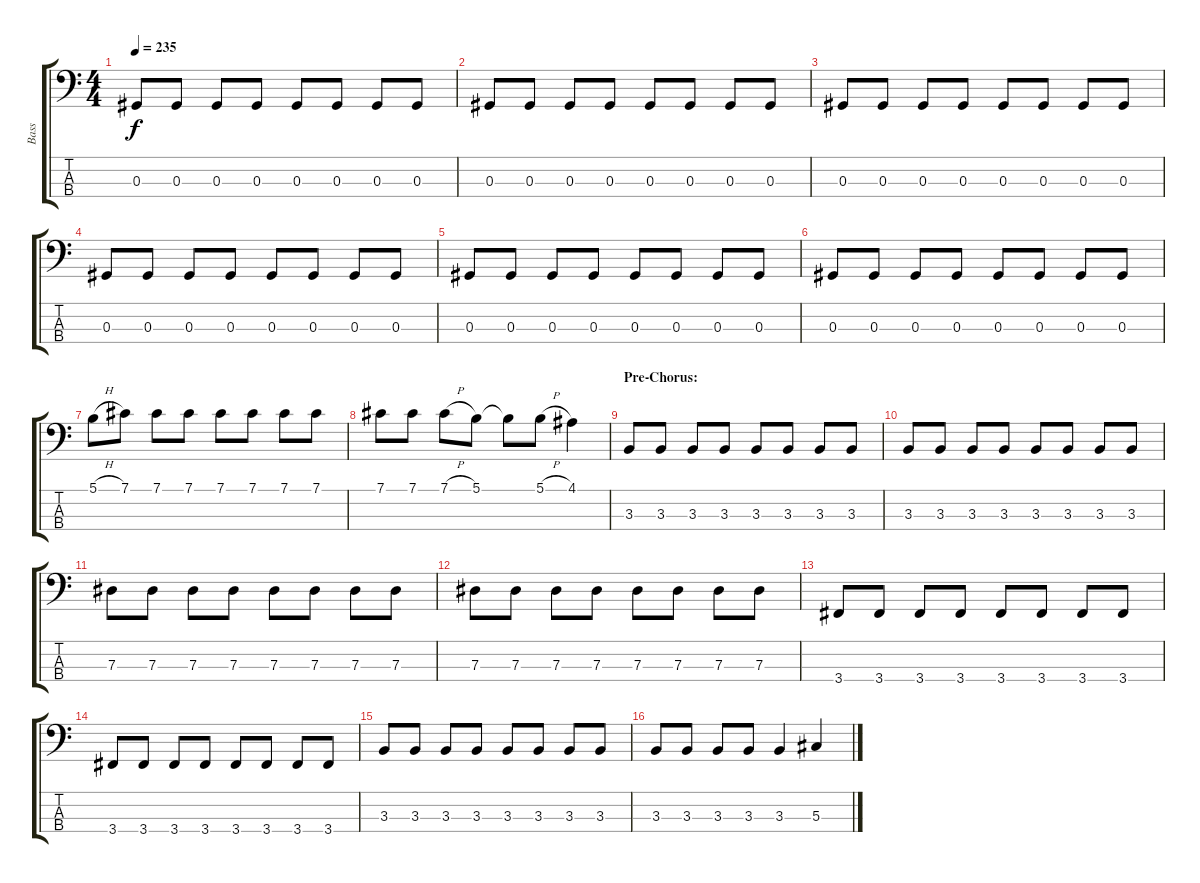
\track ("Bass" "Bass") {instrument electricbassfinger}
\staff {score tabs}
\tuning (Gb2 Db2 Ab1 Eb1) {hide}
\ts (4 4)
\tempo 235
\clef f4
\ks c
0.3.8{dy f} 0.3.8 0.3.8 0.3.8 0.3.8 0.3.8 0.3.8 0.3.8 |
0.3.8 0.3.8 0.3.8 0.3.8 0.3.8 0.3.8 0.3.8 0.3.8 |
0.3.8 0.3.8 0.3.8 0.3.8 0.3.8 0.3.8 0.3.8 0.3.8 |
0.3.8 0.3.8 0.3.8 0.3.8 0.3.8 0.3.8 0.3.8 0.3.8 |
0.3.8 0.3.8 0.3.8 0.3.8 0.3.8 0.3.8 0.3.8 0.3.8 |
0.3.8 0.3.8 0.3.8 0.3.8 0.3.8 0.3.8 0.3.8 0.3.8 |
5.1{h}.8 7.1.8 7.1.8 7.1.8 7.1.8 7.1.8 7.1.8 7.1.8 |
7.1.8 7.1.8 7.1{h}.8 5.1.8 5.1{t}.8 5.1{h}.8 4.1.4 |
\section ("" "Pre-Chorus:")
3.3.8 3.3.8 3.3.8 3.3.8 3.3.8 3.3.8 3.3.8 3.3.8 |
3.3.8 3.3.8 3.3.8 3.3.8 3.3.8 3.3.8 3.3.8 3.3.8 |
7.3.8 7.3.8 7.3.8 7.3.8 7.3.8 7.3.8 7.3.8 7.3.8 |
7.3.8 7.3.8 7.3.8 7.3.8 7.3.8 7.3.8 7.3.8 7.3.8 |
3.4.8 3.4.8 3.4.8 3.4.8 3.4.8 3.4.8 3.4.8 3.4.8 |
3.4.8 3.4.8 3.4.8 3.4.8 3.4.8 3.4.8 3.4.8 3.4.8 |
3.3.8 3.3.8 3.3.8 3.3.8 3.3.8 3.3.8 3.3.8 3.3.8 |
3.3.8 3.3.8 3.3.8 3.3.8 3.3.4 5.3.4
